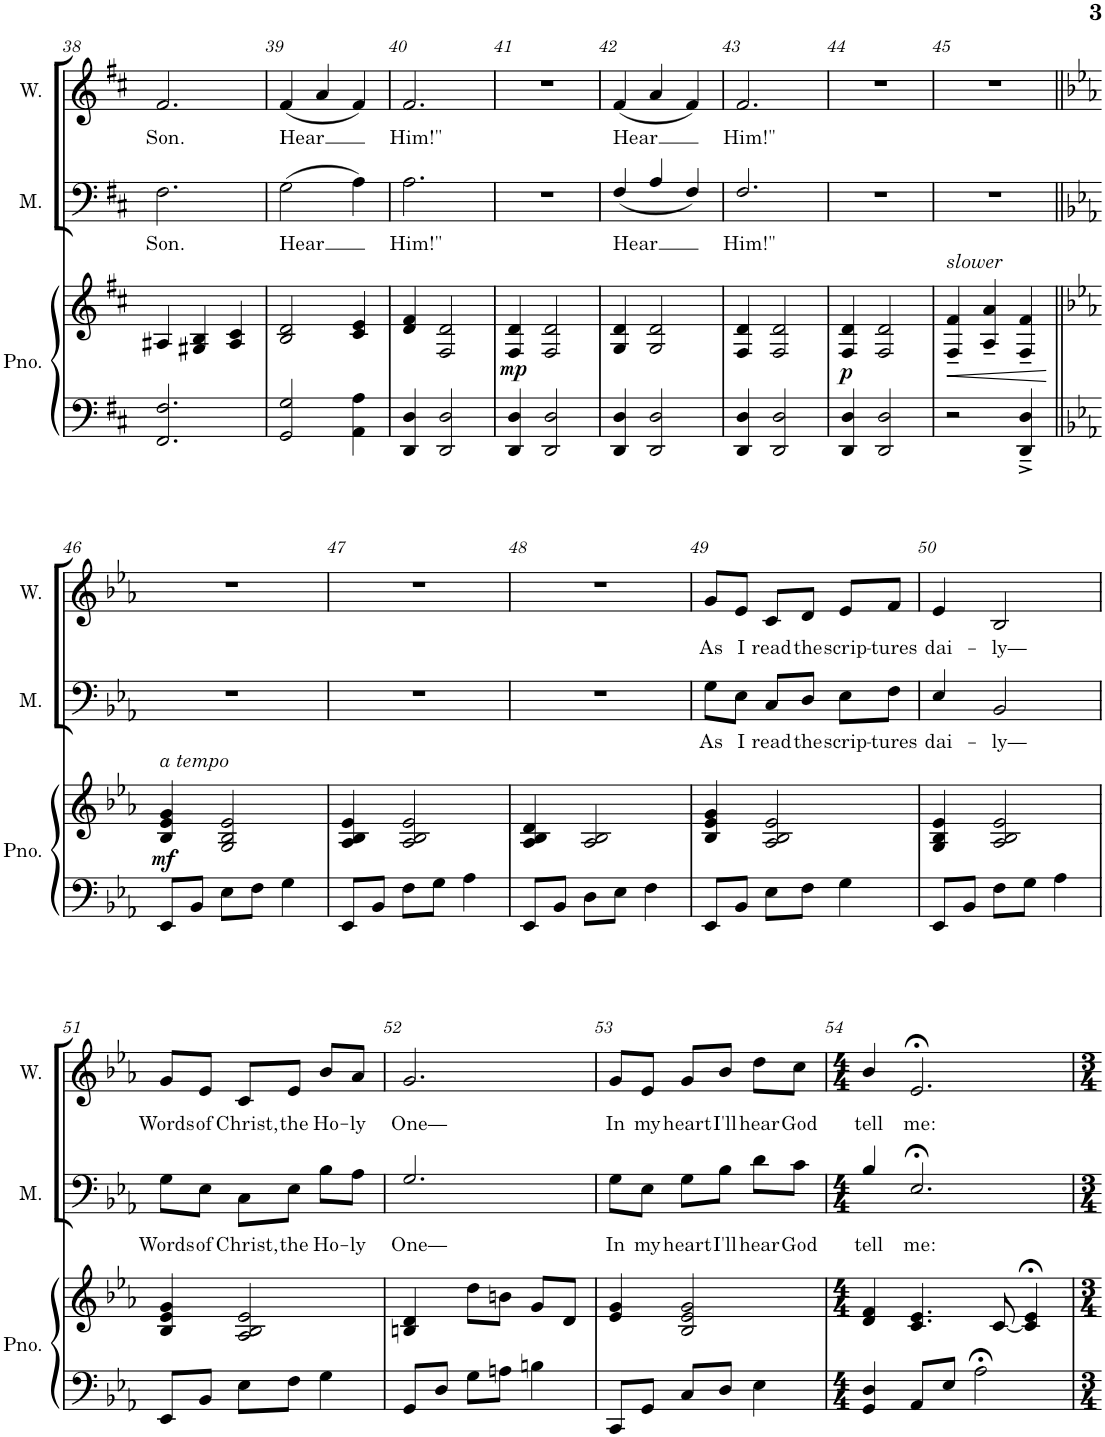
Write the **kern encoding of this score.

**kern	**kern	**dynam	**kern	**text	**kern	**text
*part3	*part3	*part3	*part2	*part2	*part1	*part1
*staff4	*staff3	*staff3/4	*staff2	*staff2	*staff1	*staff1
*I"Piano	*	*	*I"Men	*	*I"Women	*
*I'Pno.	*	*	*I'M.	*	*I'W.	*
!!LO:PB:g=z
*clefF4	*clefG2	*	*clefF4	*	*clefG2	*
*k[f#c#]	*k[f#c#]	*	*k[f#c#]	*	*k[f#c#]	*
*M3/4	*M3/4	*	*M3/4	*	*M3/4	*
=38	=38	=38	=38	=38	=38	=38
!	!	!	!	!LO:LY:b	!	!LO:LY:b
2.FF#/ 2.F#/	4A#X/	.	2.F#\	Son.	2.f#/	Son.
.	4G#X/ 4B/	.	.	.	.	.
.	4A#/ 4c#/	.	.	.	.	.
=39	=39	=39	=39	=39	=39	=39
!	!	!	!	!LO:LY:b	!	!LO:LY:b
2GG/ 2G/	2B/ 2d/	.	(2G\	Hear	(4f#/	Hear
.	.	.	.	.	4a/	.
4AA\ 4A\	4c#/ 4e/	.	4A\)	.	4f#/)	.
=40	=40	=40	=40	=40	=40	=40
!	!	!	!	!LO:LY:b	!	!LO:LY:b
4DD/ 4D/	4d/ 4f#/	.	2.A\	Him!"	2.f#/	Him!"
2DD/ 2D/	2F#/ 2d/	.	.	.	.	.
=41	=41	=41	=41	=41	=41	=41
!	!	!LO:DY:b	!	!	!	!
4DD/ 4D/	4F#/ 4d/	mp	2.r	.	2.r	.
2DD/ 2D/	2F#/ 2d/	.	.	.	.	.
=42	=42	=42	=42	=42	=42	=42
!	!	!	!	!LO:LY:b	!	!LO:LY:b
4DD/ 4D/	4G/ 4d/	.	(4F#/	Hear	(4f#/	Hear
2DD/ 2D/	2G/ 2d/	.	4A/	.	4a/	.
.	.	.	4F#/)	.	4f#/)	.
=43	=43	=43	=43	=43	=43	=43
!	!	!	!	!LO:LY:b	!	!LO:LY:b
4DD/ 4D/	4F#/ 4d/	.	2.F#/	Him!"	2.f#/	Him!"
2DD/ 2D/	2F#/ 2d/	.	.	.	.	.
=44	=44	=44	=44	=44	=44	=44
!	!	!LO:DY:b	!	!	!	!
4DD/ 4D/	4F#/ 4d/	p	2.r	.	2.r	.
2DD/ 2D/	2F#/ 2d/	.	.	.	.	.
=45	=45	=45	=45	=45	=45	=45
!	!LO:TX:a:i:t=slower	!	!	!	!	!
!	!	!LO:HP:b	!	!	!	!
2r	4F#/~ 4f#/~	<	2.r	.	2.r	.
.	4A/~ 4a/~	.	.	.	.	.
4DD/~^ 4D/~^	4F#/~ 4f#/~	.	.	.	.	.
.	.	[	.	.	.	.
!!LO:LB:g=z
=46||	=46||	=46||	=46||	=46||	=46||	=46||
*k[b-e-a-]	*k[b-e-a-]	*	*k[b-e-a-]	*	*k[b-e-a-]	*
!	!LO:TX:a:i:t=a tempo	!	!	!	!	!
!	!	!LO:DY:b	!	!	!	!
8EE-/L	4B-/ 4e-/ 4g/	mf	2.r	.	2.r	.
8BB-/J	.	.	.	.	.	.
8E-\L	2G/ 2B-/ 2e-/	.	.	.	.	.
8F\J	.	.	.	.	.	.
4G\	.	.	.	.	.	.
=47	=47	=47	=47	=47	=47	=47
8EE-/L	4A-/ 4B-/ 4e-/	.	2.r	.	2.r	.
8BB-/J	.	.	.	.	.	.
8F\L	2A-/ 2B-/ 2e-/	.	.	.	.	.
8G\J	.	.	.	.	.	.
4A-\	.	.	.	.	.	.
=48	=48	=48	=48	=48	=48	=48
8EE-/L	4A-/ 4B-/ 4d/	.	2.r	.	2.r	.
8BB-/J	.	.	.	.	.	.
8D\L	2A-/ 2B-/	.	.	.	.	.
8E-\J	.	.	.	.	.	.
4F\	.	.	.	.	.	.
=49	=49	=49	=49	=49	=49	=49
!	!	!	!	!LO:LY:b	!	!LO:LY:b
8EE-/L	4B-/ 4e-/ 4g/	.	8G\L	As	8g/L	As
!	!	!	!	!LO:LY:b	!	!LO:LY:b
8BB-/J	.	.	8E-\J	I	8e-/J	I
!	!	!	!	!LO:LY:b	!	!LO:LY:b
8E-\L	2A-/ 2B-/ 2e-/	.	8C/L	read	8c/L	read
!	!	!	!	!LO:LY:b	!	!LO:LY:b
8F\J	.	.	8D/J	the	8d/J	the
!	!	!	!	!LO:LY:b	!	!LO:LY:b
4G\	.	.	8E-\L	scrip-	8e-/L	scrip-
!	!	!	!	!LO:LY:b	!	!LO:LY:b
.	.	.	8F\J	-tures	8f/J	-tures
=50	=50	=50	=50	=50	=50	=50
!	!	!	!	!LO:LY:b	!	!LO:LY:b
8EE-/L	4G/ 4B-/ 4e-/	.	4E-/	dai-	4e-/	dai-
8BB-/J	.	.	.	.	.	.
!	!	!	!	!LO:LY:b	!	!LO:LY:b
8F\L	2A-/ 2B-/ 2e-/	.	2BB-/	-ly—	2B-/	-ly—
8G\J	.	.	.	.	.	.
4A-\	.	.	.	.	.	.
!!LO:LB:g=z
=51	=51	=51	=51	=51	=51	=51
!	!	!	!	!LO:LY:b	!	!LO:LY:b
8EE-/L	4B-/ 4e-/ 4g/	.	8G\L	Words	8g/L	Words
!	!	!	!	!LO:LY:b	!	!LO:LY:b
8BB-/J	.	.	8E-\J	of	8e-/J	of
!	!	!	!	!LO:LY:b	!	!LO:LY:b
8E-\L	2A-/ 2B-/ 2e-/	.	8C\L	Christ,	8c/L	Christ,
!	!	!	!	!LO:LY:b	!	!LO:LY:b
8F\J	.	.	8E-\J	the	8e-/J	the
!	!	!	!	!LO:LY:b	!	!LO:LY:b
4G\	.	.	8B-\L	Ho-	8b-/L	Ho-
!	!	!	!	!LO:LY:b	!	!LO:LY:b
.	.	.	8A-\J	-ly	8a-/J	-ly
=52	=52	=52	=52	=52	=52	=52
!	!	!	!	!LO:LY:b	!	!LO:LY:b
8GG/L	4Bn/ 4d/	.	2.G/	One—	2.g/	One—
8D/J	.	.	.	.	.	.
8G\L	8dd\L	.	.	.	.	.
8An\J	8bn\J	.	.	.	.	.
4Bn\	8g/L	.	.	.	.	.
.	8d/J	.	.	.	.	.
=53	=53	=53	=53	=53	=53	=53
!	!	!	!	!LO:LY:b	!	!LO:LY:b
8CC/L	4e-/ 4g/	.	8G\L	In	8g/L	In
!	!	!	!	!LO:LY:b	!	!LO:LY:b
8GG/J	.	.	8E-\J	my	8e-/J	my
!	!	!	!	!LO:LY:b	!	!LO:LY:b
8C/L	2B-/ 2e-/ 2g/	.	8G\L	heart	8g/L	heart
!	!	!	!	!LO:LY:b	!	!LO:LY:b
8D/J	.	.	8B-\J	I'll	8b-/J	I'll
!	!	!	!	!LO:LY:b	!	!LO:LY:b
4E-\	.	.	8d\L	hear	8dd\L	hear
!	!	!	!	!LO:LY:b	!	!LO:LY:b
.	.	.	8c\J	God	8cc\J	God
=54	=54	=54	=54	=54	=54	=54
*M4/4	*M4/4	*	*M4/4	*	*M4/4	*
!	!	!	!	!LO:LY:b	!	!LO:LY:b
4GG/ 4D/	4d/ 4f/	.	4B-/	tell	4b-/	tell
!	!	!	!	!LO:LY:b	!	!LO:LY:b
8AA-/L	4.c/ 4.e-/	.	2.E-;</	me:	2.e-;</	me:
8E-/J	.	.	.	.	.	.
2A-;<\	.	.	.	.	.	.
.	[8c/	.	.	.	.	.
.	4c/];< 4e-/;<	.	.	.	.	.
=	=	=	=	=	=	=
*-	*-	*-	*-	*-	*-	*-
